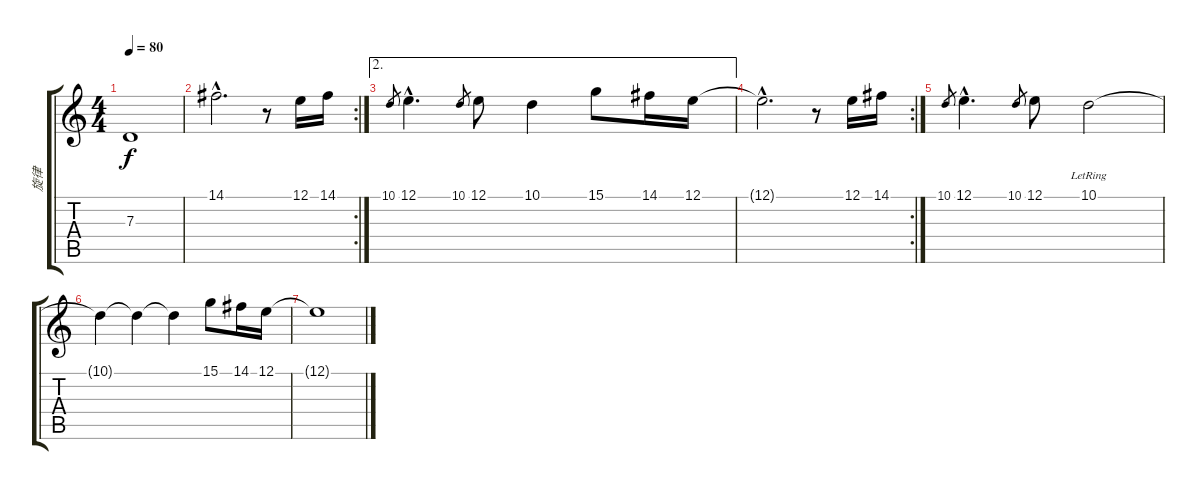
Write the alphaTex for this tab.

\track ("旋律" "旋律") {instrument sopranosax}
\staff {score tabs}
\tuning (E4 B3 G3 D3 A2 E2) {hide}
\ts (4 4)
\tempo 80
\clef g2
\ks c
7.3.1{dy f} |
\rc 2
14.1{hac}.2{d} r.8 12.1.16 14.1.16 |
\ae 2
10.1.8{gr} 12.1{hac}.4{d} 10.1.8{gr} 12.1.8 10.1.4 15.1.8 14.1.16 12.1.16 |
\rc 2
12.1{hac t}.2{d} r.8 12.1.16 14.1.16 |
10.1.8{gr} 12.1{hac}.4{d} 10.1.8{gr} 12.1.8 10.1{lr}.2 |
10.1{t}.4 10.1{t}.4 10.1{t}.4 15.1.8 14.1.16 12.1.16 |
12.1{t}.1
